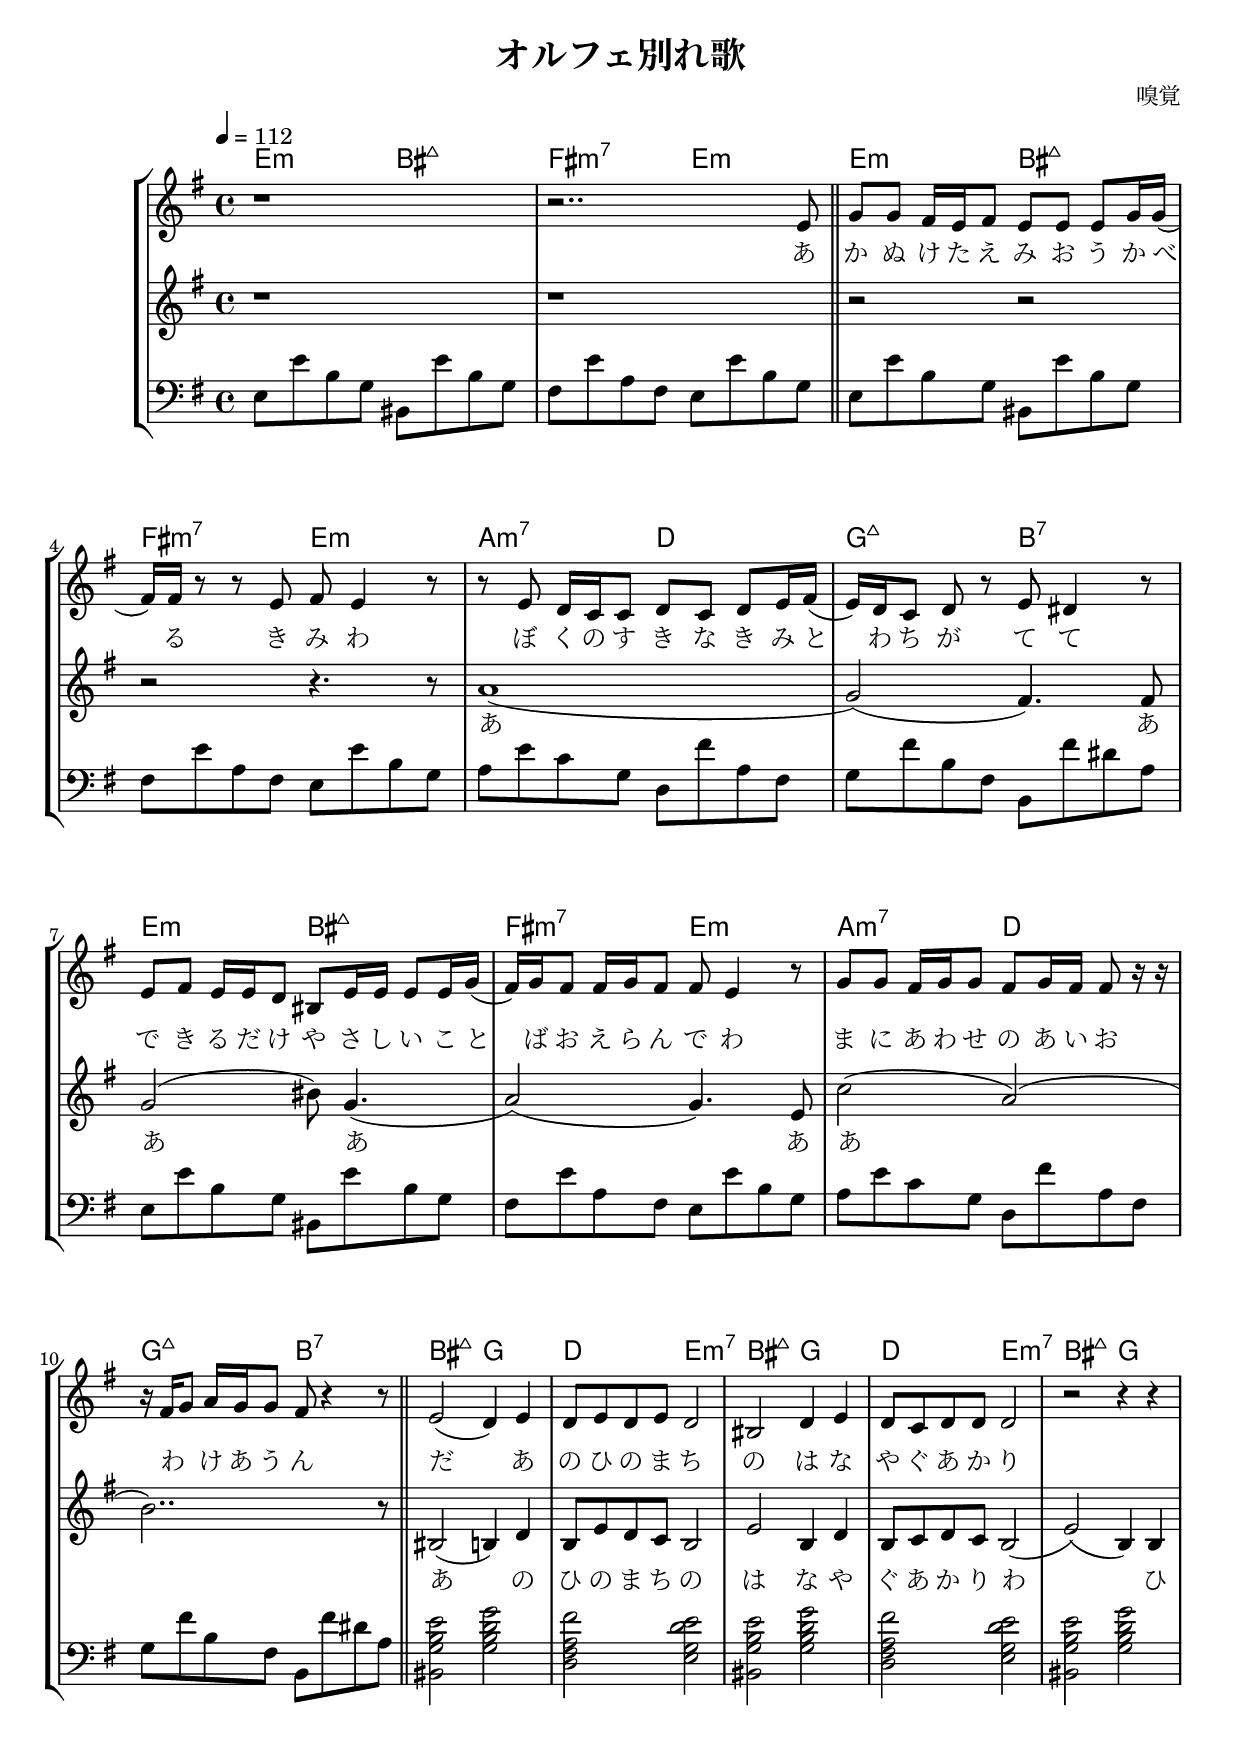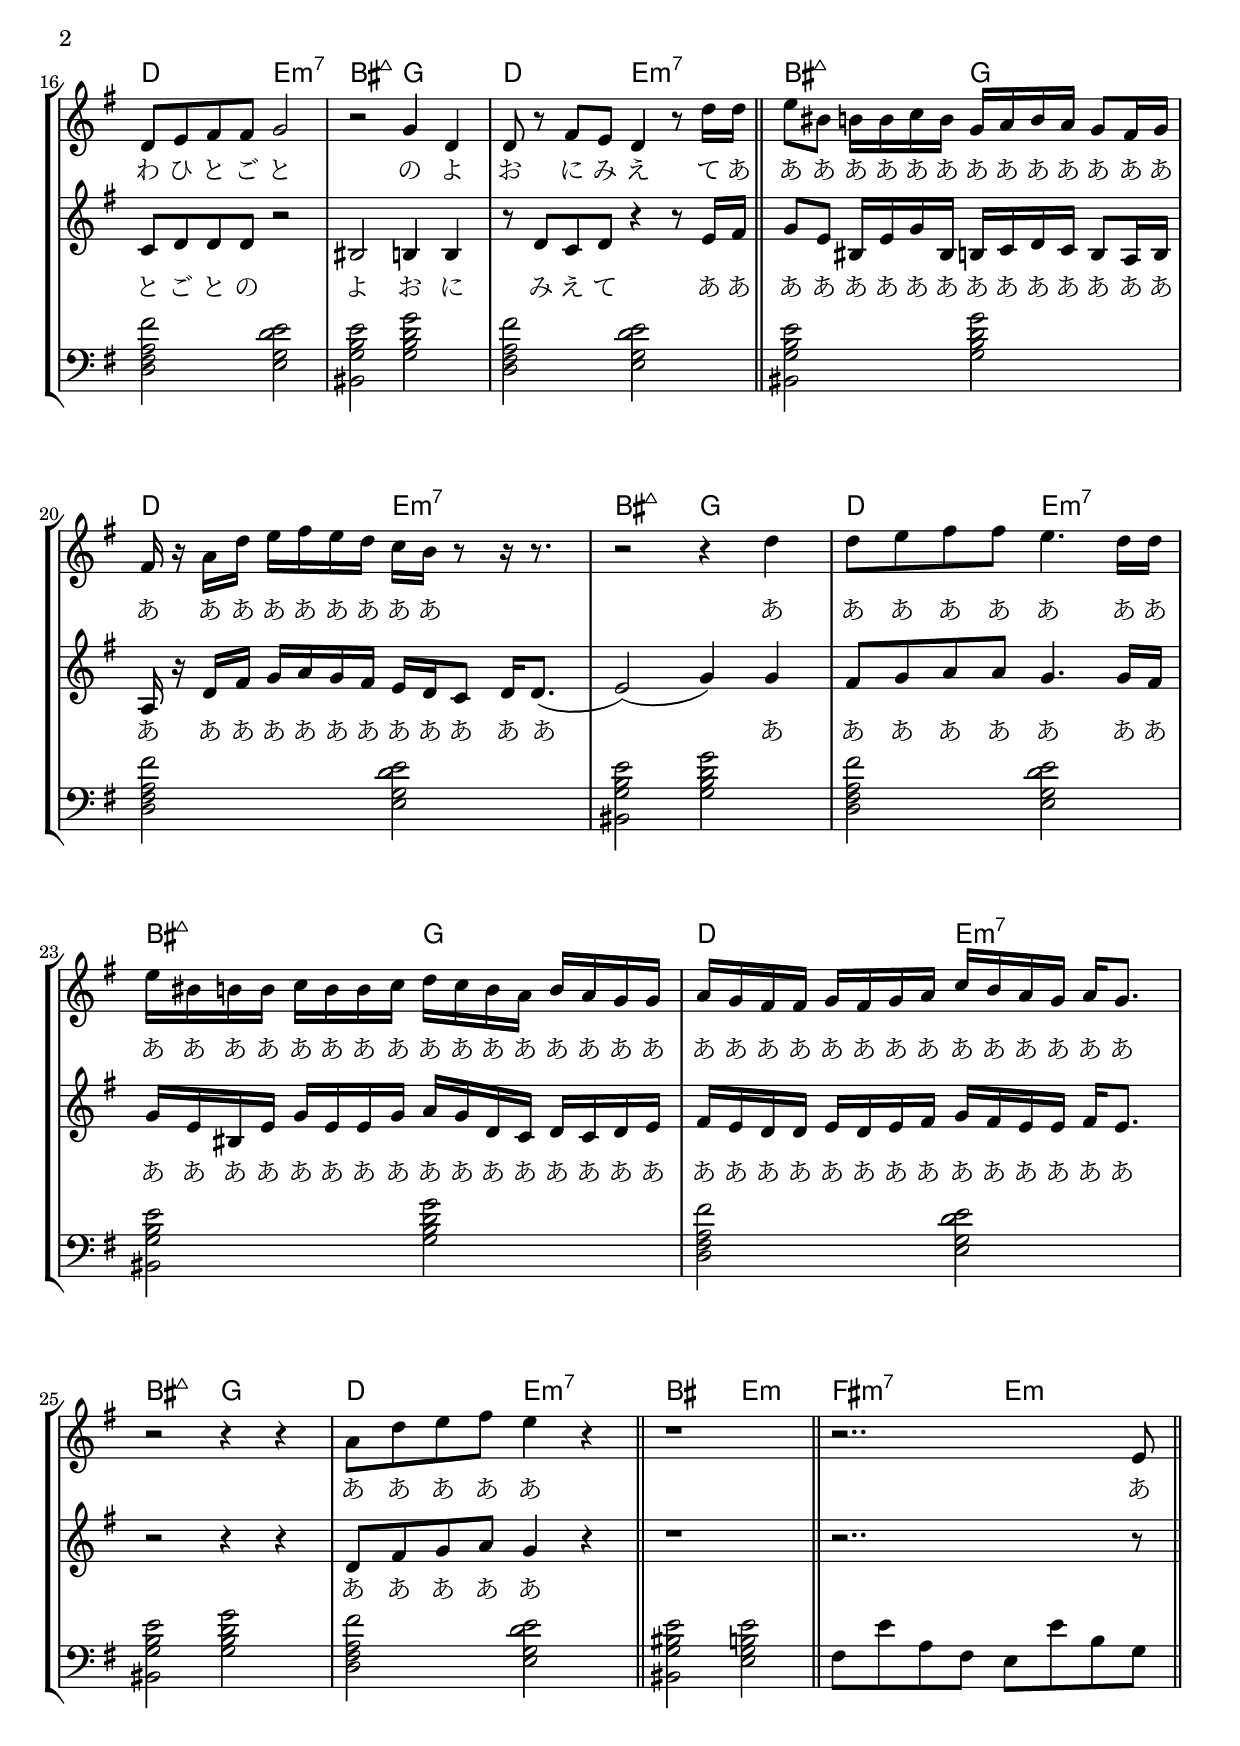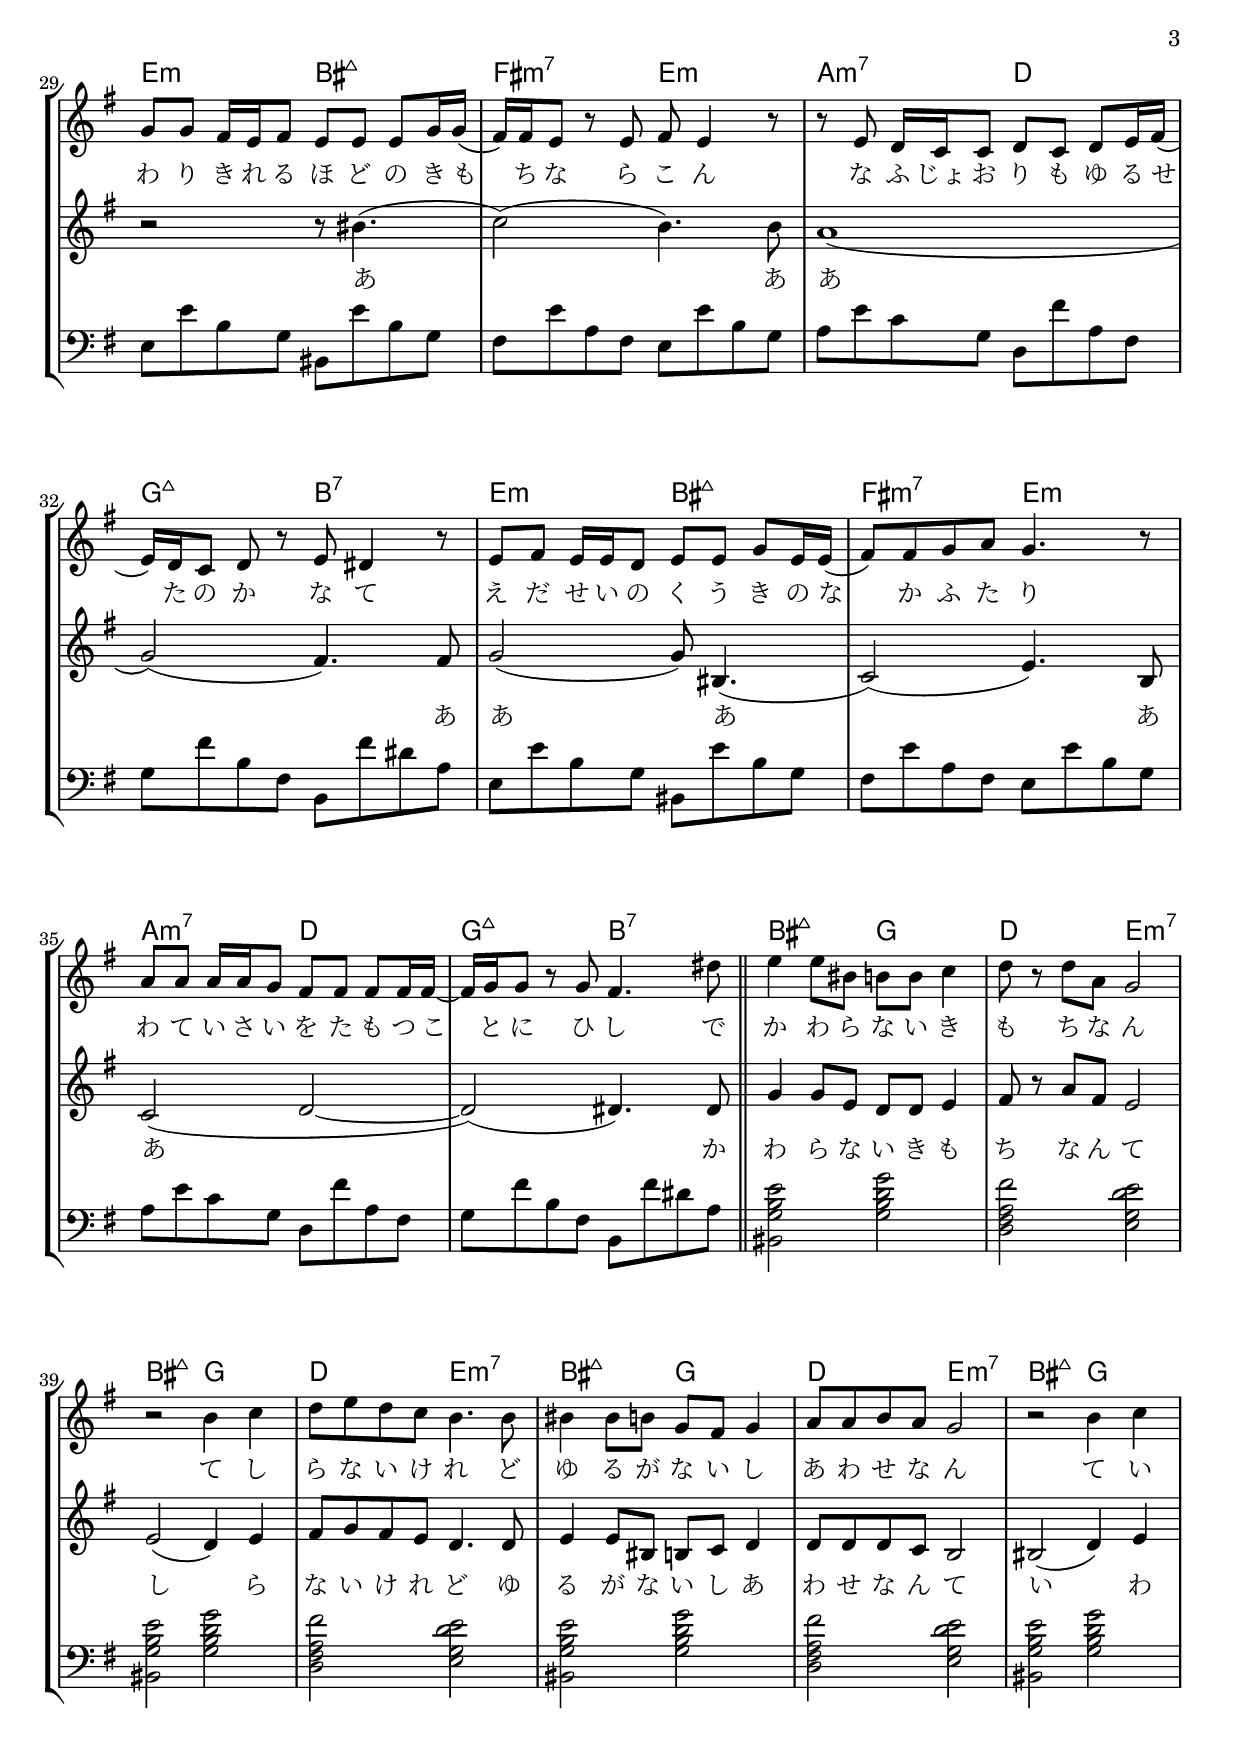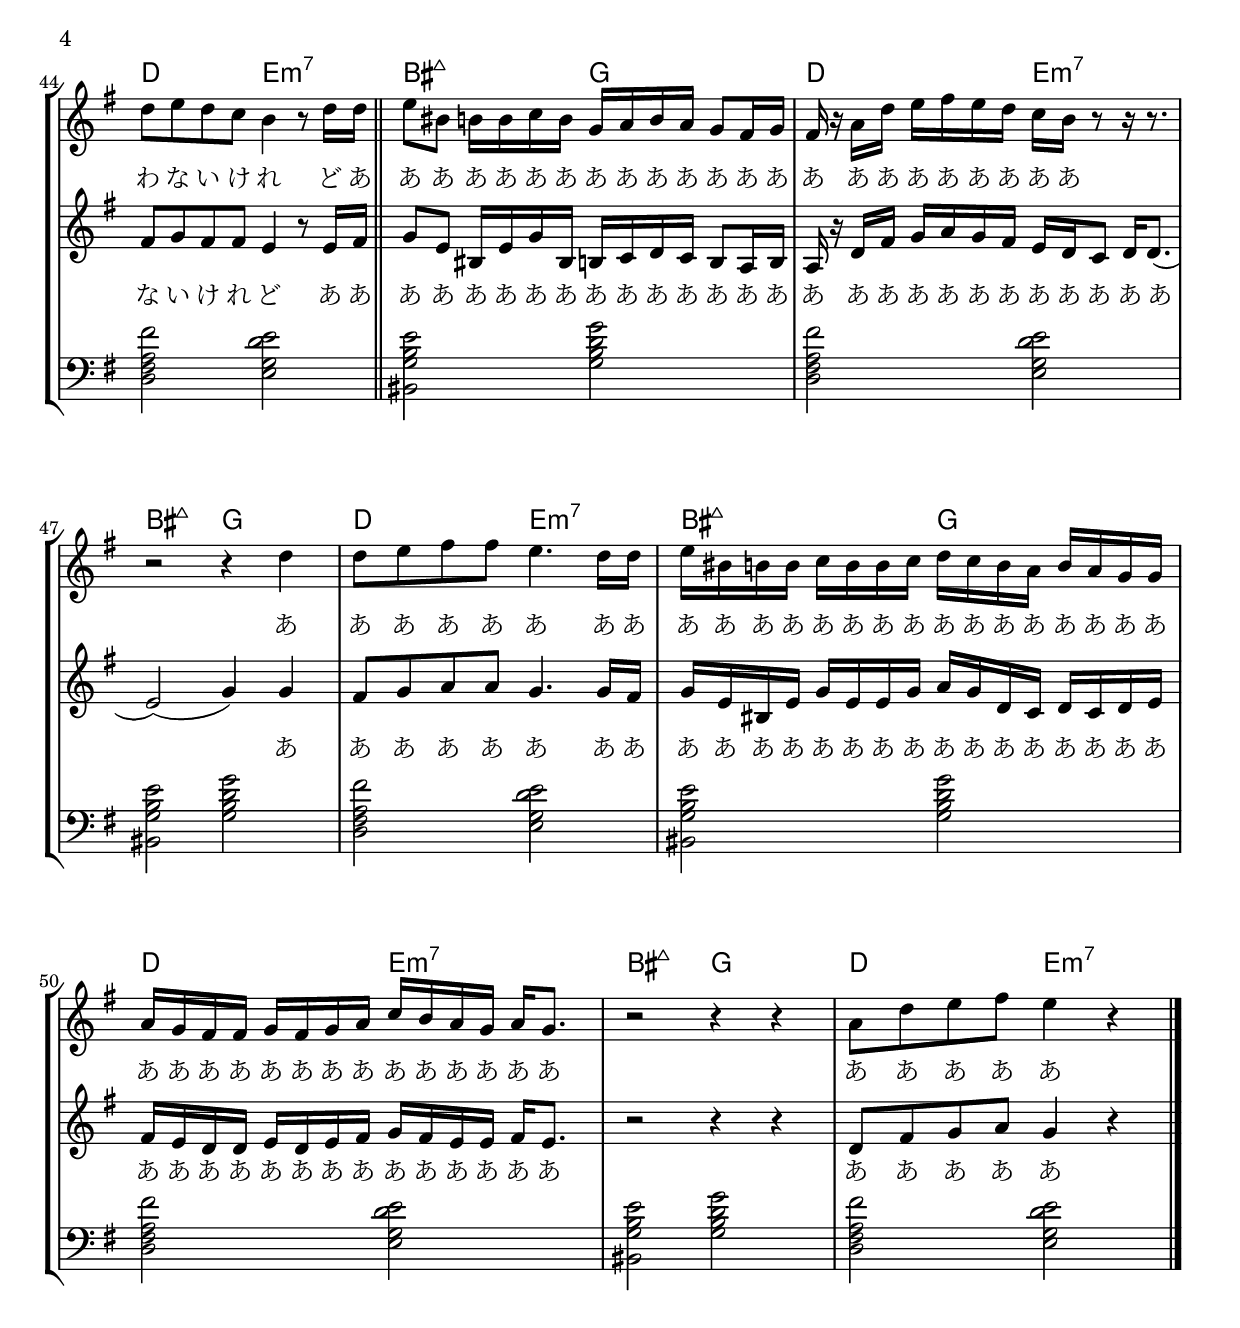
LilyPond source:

\version "2.12.1"

\header {
	title = \markup {オルフェ別れ歌}
	composer = \markup \center-column {嗅覚}
}

harmony = \chordmode {
	e2:m bis:maj7 fis:m7 e:m 

	e:m bis:maj7 fis:m7 e:m a:min7 d g:maj7 b:7 e:m bis:maj7 fis:m7 e:m a:min7 d g:maj7 b:7 

	bis:maj7 g d e:min7 bis:maj7 g d e:min7 bis:maj7 g d e:min7 bis:maj7 g d e:min7 

	bis:maj7 g d e:min7 bis:maj7 g d e:min7 bis:maj7 g d e:min7 bis:maj7 g d e:min7 

	bis e:m 

	fis:m7 e:m 

	e:m bis:maj7 fis:m7 e:m a:min7 d g:maj7 b:7 e:m bis:maj7 fis:m7 e:m a:min7 d g:maj7 b:7 

	bis:maj7 g d e:min7 bis:maj7 g d e:min7 bis:maj7 g d e:min7 bis:maj7 g d e:min7 

	bis:maj7 g d e:min7 bis:maj7 g d e:min7 bis:maj7 g d e:min7 bis:maj7 g d e:min7 
}

melody = {
	\key g \major
	\tempo 4 = 112
	r1 | r2.. 
	\set Staff.midiInstrument = #"fss0.35"
	e'8 
	g'8  g'8  fis'16  e'16  fis'8  e'8  e'8  e'8  g'16  g'16 
	(fis'16)  fis'16  r8  r8  e'8  fis'8  e'4  r8 
	r8  e'8  d'16  c'16  c'8  d'8  c'8  d'8  e'16  fis'16 
	(e'16)  d'16  c'8  d'8  r8  e'8  dis'4  r8 
	e'8  fis'8  e'16  e'16  d'8  bis8  e'16  e'16  e'8  e'16  g'16 
	(fis'16)  g'16  fis'8  fis'16  g'16  fis'8  fis'8  e'4  r8 
	g'8  g'8  fis'16  g'16  g'8  fis'8  g'16  fis'16  fis'8  r16  r16~ 
	r16  fis'16  g'8  a'16  g'16  g'8  fis'8  r4  	r8 	\set Staff.midiInstrument = #"fss0.35"
	 e'2  (d'4)  e'4 
	d'8  e'8  d'8  e'8  d'2 
	bis2  d'4  e'4 
	d'8  c'8  d'8  d'8  d'2 
	r2  r4  r4 
	d'8  e'8  fis'8  fis'8  g'2 
	r2  g'4  d'4 
	d'8  r8  fis'8  e'8  d'4  	r8 	\set Staff.midiInstrument = #"Electric Grand"
	d''16  d''16 
	e''8  bis'8  b'16  b'16  c''16  b'16  g'16  a'16  b'16  a'16  g'8  fis'16  g'16 
	fis'16  r16  a'16  d''16  e''16  fis''16  e''16  d''16  c''16  b'16  r8  r16  r8. 
	r2  r4  d''4 
	d''8  e''8  fis''8  fis''8  e''4.  d''16  d''16 
	e''16  bis'16  b'16  b'16  c''16  b'16  b'16  c''16  d''16  c''16  b'16  a'16  b'16  a'16  g'16  g'16 
	a'16  g'16  fis'16  fis'16  g'16  fis'16  g'16  a'16  c''16  b'16  a'16  g'16  a'16  g'8. 
	r2  r4  r4 
	a'8  d''8  e''8  fis''8  e''4  	r4 	r1   
	r2.. 
	\set Staff.midiInstrument = #"fss0.35"
	e'8 
	g'8  g'8  fis'16  e'16  fis'8  e'8  e'8  e'8  g'16  g'16 
	(fis'16)  fis'16  e'8  r8  e'8  fis'8  e'4  r8 
	r8  e'8  d'16  c'16  c'8  d'8  c'8  d'8  e'16  fis'16 
	(e'16)  d'16  c'8  d'8  r8  e'8  dis'4  r8 
	e'8  fis'8  e'16  e'16  d'8  e'8  e'8  g'8  e'16  e'16 
	(fis'8)  fis'8  g'8  a'8  g'4.  r8 
	a'8  a'8  a'16  a'16  g'8  fis'8  fis'8  fis'8  fis'16  fis'16~ 
	fis'16  g'16  g'8  r8  g'8  fis'4.  	\set Staff.midiInstrument = #"fss0.35"
	dis''8 
	e''4  e''8  bis'8  b'8  b'8  c''4 
	d''8  r8  d''8  a'8  g'2 
	r2  b'4  c''4 
	d''8  e''8  d''8  c''8  b'4.  b'8 
	bis'4  bis'8  b'8  g'8  fis'8  g'4 
	a'8  a'8  b'8  a'8  g'2 
	r2  b'4  c''4 
	d''8  e''8  d''8  c''8  b'4  	r8 	\set Staff.midiInstrument = #"Electric Grand"
	d''16  d''16 
	e''8  bis'8  b'16  b'16  c''16  b'16  g'16  a'16  b'16  a'16  g'8  fis'16  g'16 
	fis'16  r16  a'16  d''16  e''16  fis''16  e''16  d''16  c''16  b'16  r8  r16  r8. 
	r2  r4  d''4 
	d''8  e''8  fis''8  fis''8  e''4.  d''16  d''16 
	e''16  bis'16  b'16  b'16  c''16  b'16  b'16  c''16  d''16  c''16  b'16  a'16  b'16  a'16  g'16  g'16 
	a'16  g'16  fis'16  fis'16  g'16  fis'16  g'16  a'16  c''16  b'16  a'16  g'16  a'16  g'8. 
	r2  r4  r4 
	a'8  d''8  e''8  fis''8  e''4  	r4 	\bar "|."
}

words = \lyricmode {
	
	あ  か  ぬ  け  た  え  み  お  う  か  べ  る  き  み  わ  ぼ  く  の  す  き  な  き  み  と  わ  ち  が  て  て  で  き  る  だ  け  や  さ  し  い  こ  と  ば  お  え  ら  ん  で  わ  ま  に  あ  わ  せ  の  あ  い  お  わ  け  あ  う  ん  だ  
	あ  の  ひ  の  ま  ち  の  は  な  や  ぐ  あ  か  り  わ  ひ  と  ご  と  の  よ  お  に  み  え  て  
	あ  あ  あ  あ  あ  あ  あ  あ  あ  あ  あ  あ  あ  あ  あ  あ  あ  あ  あ  あ  あ  あ  あ  あ  あ  あ  あ  あ  あ  あ  あ  あ  あ  あ  あ  あ  あ  あ  あ  あ  あ  あ  あ  あ  あ  あ  あ  あ  あ  あ  あ  あ  あ  あ  あ  あ  あ  あ  あ  あ  あ  あ  あ  あ  あ  あ  あ  
	
	
	わ  り  き  れ  る  ほ  ど  の  き  も  ち  な  ら  こ  ん  な  ふ  じょ  お  り  も  ゆ  る  せ  た  の  か  な  て  え  だ  せ  い  の  く  う  き  の  な  か  ふ  た  り  わ  て  い  さ  い  を  た  も  つ  こ  と  に  ひ  し  で  
	か  わ  ら  な  い  き  も  ち  な  ん  て  し  ら  な  い  け  れ  ど  ゆ  る  が  な  い  し  あ  わ  せ  な  ん  て  い  わ  な  い  け  れ  ど  
	あ  あ  あ  あ  あ  あ  あ  あ  あ  あ  あ  あ  あ  あ  あ  あ  あ  あ  あ  あ  あ  あ  あ  あ  あ  あ  あ  あ  あ  あ  あ  あ  あ  あ  あ  あ  あ  あ  あ  あ  あ  あ  あ  あ  あ  あ  あ  あ  あ  あ  あ  あ  あ  あ  あ  あ  あ  あ  あ  あ  あ  あ  あ  あ  あ  あ  あ  
}

secondmelody = {
	\key g \major
	\tempo 4 = 112
	r1 | r1   
	\set Staff.midiInstrument = #"String Ensemble 2"
	 r2  r2 
	r2  r4.  r8 
	a'1 
	(g'2)  (fis'4.)  fis'8 
	g'2  (bis'8)  g'4. 
	(a'2)  (g'4.)  e'8 
	c''2  (a'2) 
	(b'2..)  	r8 	\set Staff.midiInstrument = #"fss0.35"
	 bis2  (b4)  d'4 
	b8  e'8  d'8  c'8  b2 
	e'2  b4  d'4 
	b8  c'8  d'8  c'8  b2 
	(e'2)  (b4)  b4 
	c'8  d'8  d'8  d'8  r2 
	bis2  b4  b4 
	r8  d'8  c'8  d'8  r4  	r8 	\set Staff.midiInstrument = #"Electric Grand"
	e'16  fis'16 
	g'8  e'8  bis16  e'16  g'16  bis16  b16  c'16  d'16  c'16  b8  a16  b16 
	a16  r16  d'16  fis'16  g'16  a'16  g'16  fis'16  e'16  d'16  c'8  d'16  d'8. 
	(e'2)  (g'4)  g'4 
	fis'8  g'8  a'8  a'8  g'4.  g'16  fis'16 
	g'16  e'16  bis16  e'16  g'16  e'16  e'16  g'16  a'16  g'16  d'16  c'16  d'16  c'16  d'16  e'16 
	fis'16  e'16  d'16  d'16  e'16  d'16  e'16  fis'16  g'16  fis'16  e'16  e'16  fis'16  e'8. 
	r2  r4  r4 
	d'8  fis'8  g'8  a'8  g'4  	r4 	r1   
	r2.. 
	\set Staff.midiInstrument = #"String Ensemble 2"
	r8 
	r2  r8  bis'4. 
	(c''2)  (b'4.)  b'8 
	a'1 
	(g'2)  (fis'4.)  fis'8 
	g'2  (g'8)  bis4. 
	(c'2)  (e'4.)  b8 
	c'2  (d'2~ 
	d'2)  (dis'4.)  	\set Staff.midiInstrument = #"fss0.35"
	dis'8 
	g'4  g'8  e'8  d'8  d'8  e'4 
	fis'8  r8  a'8  fis'8  e'2 
	e'2  (d'4)  e'4 
	fis'8  g'8  fis'8  e'8  d'4.  d'8 
	e'4  e'8  bis8  b8  c'8  d'4 
	d'8  d'8  d'8  c'8  b2 
	bis2  (d'4)  e'4 
	fis'8  g'8  fis'8  fis'8  e'4  	r8 	\set Staff.midiInstrument = #"Electric Grand"
	e'16  fis'16 
	g'8  e'8  bis16  e'16  g'16  bis16  b16  c'16  d'16  c'16  b8  a16  b16 
	a16  r16  d'16  fis'16  g'16  a'16  g'16  fis'16  e'16  d'16  c'8  d'16  d'8. 
	(e'2)  (g'4)  g'4 
	fis'8  g'8  a'8  a'8  g'4.  g'16  fis'16 
	g'16  e'16  bis16  e'16  g'16  e'16  e'16  g'16  a'16  g'16  d'16  c'16  d'16  c'16  d'16  e'16 
	fis'16  e'16  d'16  d'16  e'16  d'16  e'16  fis'16  g'16  fis'16  e'16  e'16  fis'16  e'8. 
	r2  r4  r4 
	d'8  fis'8  g'8  a'8  g'4  	r4 	\bar "|."
}

secondwords = \lyricmode {
	
	あ  あ  あ  あ  あ  あ  
	あ  の  ひ  の  ま  ち  の  は  な  や  ぐ  あ  か  り  わ  ひ  と  ご  と  の  よ  お  に  み  え  て  
	あ  あ  あ  あ  あ  あ  あ  あ  あ  あ  あ  あ  あ  あ  あ  あ  あ  あ  あ  あ  あ  あ  あ  あ  あ  あ  あ  あ  あ  あ  あ  あ  あ  あ  あ  あ  あ  あ  あ  あ  あ  あ  あ  あ  あ  あ  あ  あ  あ  あ  あ  あ  あ  あ  あ  あ  あ  あ  あ  あ  あ  あ  あ  あ  あ  あ  あ  あ  あ  あ  
	
	
	あ  あ  あ  あ  あ  あ  あ  あ  
	か  わ  ら  な  い  き  も  ち  な  ん  て  し  ら  な  い  け  れ  ど  ゆ  る  が  な  い  し  あ  わ  せ  な  ん  て  い  わ  な  い  け  れ  ど  
	あ  あ  あ  あ  あ  あ  あ  あ  あ  あ  あ  あ  あ  あ  あ  あ  あ  あ  あ  あ  あ  あ  あ  あ  あ  あ  あ  あ  あ  あ  あ  あ  あ  あ  あ  あ  あ  あ  あ  あ  あ  あ  あ  あ  あ  あ  あ  あ  あ  あ  あ  あ  あ  あ  あ  あ  あ  あ  あ  あ  あ  あ  あ  あ  あ  あ  あ  あ  あ  あ  
}

tempochange = {
	\tempo 4 = 112
	r1 | r1 \bar "||"
	\tempo 4 = 112
	r1 | r1 | r1 | r1 | r1 | r1 | r1 | r1 \bar "||"
	\tempo 4 = 112
	r1 | r1 | r1 | r1 | r1 | r1 | r1 | r1 \bar "||"
	\tempo 4 = 112
	r1 | r1 | r1 | r1 | r1 | r1 | r1 | r1 \bar "||"
	\tempo 4 = 112
	r1 \bar "||"
	\tempo 4 = 112
	r1 \bar "||"
	\tempo 4 = 112
	r1 | r1 | r1 | r1 | r1 | r1 | r1 | r1 \bar "||"
	\tempo 4 = 112
	r1 | r1 | r1 | r1 | r1 | r1 | r1 | r1 \bar "||"
	\tempo 4 = 112
	r1 | r1 | r1 | r1 | r1 | r1 | r1 | r1 \bar "|."
}

mainacc = {
	\clef bass
	\set Staff.midiInstrument = #"Electric Piano 1"
	\key g \major
	\tempo 4 = 112
	e8 e' b g
	bis,8 e' b g
	fis8 e' a fis
	e8 e' b g
	\bar "||"

	\set Staff.midiInstrument = #"Electric Piano 1"
	e8 e' b g
	bis,8 e' b g
	fis8 e' a fis
	e8 e' b g
	a8 e' c' g
	d8 fis' a fis
	g8 fis' b fis
	b,8 fis' dis' a
	e8 e' b g
	bis,8 e' b g
	fis8 e' a fis
	e8 e' b g
	a8 e' c' g
	d8 fis' a fis
	g8 fis' b fis
	b,8 fis' dis' a
	\bar "||"

	\set Staff.midiInstrument = #"Electric Piano 1"
	<bis, g b e'>2
	<g b d' g'>2
	<d fis a fis'>2
	<e g d' e'>2
	<bis, g b e'>2
	<g b d' g'>2
	<d fis a fis'>2
	<e g d' e'>2
	<bis, g b e'>2
	<g b d' g'>2
	<d fis a fis'>2
	<e g d' e'>2
	<bis, g b e'>2
	<g b d' g'>2
	<d fis a fis'>2
	<e g d' e'>2
	\bar "||"

	\set Staff.midiInstrument = #"Electric Piano 1"
	<bis, g b e'>2
	<g b d' g'>2
	<d fis a fis'>2
	<e g d' e'>2
	<bis, g b e'>2
	<g b d' g'>2
	<d fis a fis'>2
	<e g d' e'>2
	<bis, g b e'>2
	<g b d' g'>2
	<d fis a fis'>2
	<e g d' e'>2
	<bis, g b e'>2
	<g b d' g'>2
	<d fis a fis'>2
	<e g d' e'>2
	\bar "||"

	\set Staff.midiInstrument = #"Electric Piano 1"
	<bis, g bis e'>2
	<e g b e'>2
	\bar "||"

	\set Staff.midiInstrument = #"Electric Piano 1"
	fis8 e' a fis
	e8 e' b g
	\bar "||"

	\set Staff.midiInstrument = #"Electric Piano 1"
	e8 e' b g
	bis,8 e' b g
	fis8 e' a fis
	e8 e' b g
	a8 e' c' g
	d8 fis' a fis
	g8 fis' b fis
	b,8 fis' dis' a
	e8 e' b g
	bis,8 e' b g
	fis8 e' a fis
	e8 e' b g
	a8 e' c' g
	d8 fis' a fis
	g8 fis' b fis
	b,8 fis' dis' a
	\bar "||"

	\set Staff.midiInstrument = #"Electric Piano 1"
	<bis, g b e'>2
	<g b d' g'>2
	<d fis a fis'>2
	<e g d' e'>2
	<bis, g b e'>2
	<g b d' g'>2
	<d fis a fis'>2
	<e g d' e'>2
	<bis, g b e'>2
	<g b d' g'>2
	<d fis a fis'>2
	<e g d' e'>2
	<bis, g b e'>2
	<g b d' g'>2
	<d fis a fis'>2
	<e g d' e'>2
	\bar "||"

	\set Staff.midiInstrument = #"Electric Piano 1"
	<bis, g b e'>2
	<g b d' g'>2
	<d fis a fis'>2
	<e g d' e'>2
	<bis, g b e'>2
	<g b d' g'>2
	<d fis a fis'>2
	<e g d' e'>2
	<bis, g b e'>2
	<g b d' g'>2
	<d fis a fis'>2
	<e g d' e'>2
	<bis, g b e'>2
	<g b d' g'>2
	<d fis a fis'>2
	<e g d' e'>2
	\bar "|."
}

subacc = {
	\clef bass
	\set Staff.midiInstrument = #"Acoustic grand"
	\key g \major
	\tempo 4 = 112
	r2
	r2
	r2
	r2
	\bar "||"

	\set Staff.midiInstrument = #"Whistle"
	e4 r4
	bis,4 r4
	fis4 r4
	e4 r4
	a4 r4
	d4 r4
	g4 r4
	b,4 r4
	e4 r4
	bis,4 r4
	fis4 r4
	e4 r4
	a4 r4
	d4 r4
	g4 r4
	b,4 r4
	\bar "||"

	\set Staff.midiInstrument = #"Electric Grand"
	r8 <g b e'>8 <g b e'>8 <g b e'>8
	r8 <b d' g'>8 <b d' g'>8 <b d' g'>8
	r8 <fis a fis'>8 <fis a fis'>8 <fis a fis'>8
	r8 <g d' e'>8 <g d' e'>8 <g d' e'>8
	r8 <g b e'>8 <g b e'>8 <g b e'>8
	r8 <b d' g'>8 <b d' g'>8 <b d' g'>8
	r8 <fis a fis'>8 <fis a fis'>8 <fis a fis'>8
	r8 <g d' e'>8 <g d' e'>8 <g d' e'>8
	r8 <g b e'>8 <g b e'>8 <g b e'>8
	r8 <b d' g'>8 <b d' g'>8 <b d' g'>8
	r8 <fis a fis'>8 <fis a fis'>8 <fis a fis'>8
	r8 <g d' e'>8 <g d' e'>8 <g d' e'>8
	r8 <g b e'>8 <g b e'>8 <g b e'>8
	r8 <b d' g'>8 <b d' g'>8 <b d' g'>8
	r8 <fis a fis'>8 <fis a fis'>8 <fis a fis'>8
	r8 <g d' e'>8 <g d' e'>8 <g d' e'>8
	\bar "||"

	\set Staff.midiInstrument = #"Electric Grand"
	r8 <g b e'>8 <g b e'>8 <g b e'>8
	r8 <b d' g'>8 <b d' g'>8 <b d' g'>8
	r8 <fis a fis'>8 <fis a fis'>8 <fis a fis'>8
	r8 <g d' e'>8 <g d' e'>8 <g d' e'>8
	r8 <g b e'>8 <g b e'>8 <g b e'>8
	r8 <b d' g'>8 <b d' g'>8 <b d' g'>8
	r8 <fis a fis'>8 <fis a fis'>8 <fis a fis'>8
	r8 <g d' e'>8 <g d' e'>8 <g d' e'>8
	r8 <g b e'>8 <g b e'>8 <g b e'>8
	r8 <b d' g'>8 <b d' g'>8 <b d' g'>8
	r8 <fis a fis'>8 <fis a fis'>8 <fis a fis'>8
	r8 <g d' e'>8 <g d' e'>8 <g d' e'>8
	r8 <g b e'>8 <g b e'>8 <g b e'>8
	r8 <b d' g'>8 <b d' g'>8 <b d' g'>8
	r8 <fis a fis'>8 <fis a fis'>8 <fis a fis'>8
	r8 <g d' e'>8 <g d' e'>8 <g d' e'>8
	\bar "||"

	\set Staff.midiInstrument = #"Electric Grand"
	bis,16 e' <g bis> e' bis, e' <g bis> e'
	e16 e' <g b> e' e e' <g b> e'
	\bar "||"

	\set Staff.midiInstrument = #"Acoustic grand"
	r2
	r2
	\bar "||"

	\set Staff.midiInstrument = #"Whistle"
	r8 e <g b e'>4
	r8 bis, <g b e'>4
	r8 fis <fis a e'>4
	r8 e <g b e'>4
	r8 a <g c' e'>4
	r8 d <fis a fis'>4
	r8 g <fis b fis'>4
	r8 b, <a dis' fis'>4
	r8 e <g b e'>4
	r8 bis, <g b e'>4
	r8 fis <fis a e'>4
	r8 e <g b e'>4
	r8 a <g c' e'>4
	r8 d <fis a fis'>4
	r8 g <fis b fis'>4
	r8 b, <a dis' fis'>4
	\bar "||"

	\set Staff.midiInstrument = #"Electric Grand"
	<bis, b e'>16 g16 <b e'>16 g16   <bis, b e'>16 g16 <b e'>16 g16
	<g d' g'>16 b16 <d' g'>16 b16   <g d' g'>16 b16 <d' g'>16 b16
	<d a fis'>16 fis16 <a fis'>16 fis16   <d a fis'>16 fis16 <a fis'>16 fis16
	<e d' e'>16 g16 <d' e'>16 g16   <e d' e'>16 g16 <d' e'>16 g16
	<bis, b e'>16 g16 <b e'>16 g16   <bis, b e'>16 g16 <b e'>16 g16
	<g d' g'>16 b16 <d' g'>16 b16   <g d' g'>16 b16 <d' g'>16 b16
	<d a fis'>16 fis16 <a fis'>16 fis16   <d a fis'>16 fis16 <a fis'>16 fis16
	<e d' e'>16 g16 <d' e'>16 g16   <e d' e'>16 g16 <d' e'>16 g16
	<bis, b e'>16 g16 <b e'>16 g16   <bis, b e'>16 g16 <b e'>16 g16
	<g d' g'>16 b16 <d' g'>16 b16   <g d' g'>16 b16 <d' g'>16 b16
	<d a fis'>16 fis16 <a fis'>16 fis16   <d a fis'>16 fis16 <a fis'>16 fis16
	<e d' e'>16 g16 <d' e'>16 g16   <e d' e'>16 g16 <d' e'>16 g16
	<bis, b e'>16 g16 <b e'>16 g16   <bis, b e'>16 g16 <b e'>16 g16
	<g d' g'>16 b16 <d' g'>16 b16   <g d' g'>16 b16 <d' g'>16 b16
	<d a fis'>16 fis16 <a fis'>16 fis16   <d a fis'>16 fis16 <a fis'>16 fis16
	<e d' e'>16 g16 <d' e'>16 g16   <e d' e'>16 g16 <d' e'>16 g16
	\bar "||"

	\set Staff.midiInstrument = #"Electric Grand"
	r8 <g b e'>8 <g b e'>8 <g b e'>8
	r8 <b d' g'>8 <b d' g'>8 <b d' g'>8
	r8 <fis a fis'>8 <fis a fis'>8 <fis a fis'>8
	r8 <g d' e'>8 <g d' e'>8 <g d' e'>8
	r8 <g b e'>8 <g b e'>8 <g b e'>8
	r8 <b d' g'>8 <b d' g'>8 <b d' g'>8
	r8 <fis a fis'>8 <fis a fis'>8 <fis a fis'>8
	r8 <g d' e'>8 <g d' e'>8 <g d' e'>8
	r8 <g b e'>8 <g b e'>8 <g b e'>8
	r8 <b d' g'>8 <b d' g'>8 <b d' g'>8
	r8 <fis a fis'>8 <fis a fis'>8 <fis a fis'>8
	r8 <g d' e'>8 <g d' e'>8 <g d' e'>8
	r8 <g b e'>8 <g b e'>8 <g b e'>8
	r8 <b d' g'>8 <b d' g'>8 <b d' g'>8
	r8 <fis a fis'>8 <fis a fis'>8 <fis a fis'>8
	r8 <g d' e'>8 <g d' e'>4
	\bar "|."
}

percA = {
	\drummode {
	r1 |r1 \bar "||"
	cymr4 cymr4 cymr4 cymr4  |cymr4 cymr8 cymr16 cymr16 cymr4 cymr4  |cymr4 cymr4 cymr4 cymr4  |cymr4 cymr2.  |cymr4 cymr4 cymr4 cymr4  |cymr4 cymr8 cymr16 cymr16 cymr4 cymr4  |cymr4 cymr4 cymr4 cymr4  |cymr4 cymr2.  \bar "||"
	cymc1  |r1  |r1  |r1  |cymc1  |r1  |r1  |r1  \bar "||"
	cymc1  |r1  |r1  |r1  |cymc1  |r1  |r1  |r1  \bar "||"
	r1 \bar "||"
	r1 \bar "||"
	cymr4 cymr4 cymr4 cymr4  |cymr4 cymr8 cymr16 cymr16 cymr4 cymr4  |cymr4 cymr4 cymr4 cymr4  |cymr4 cymr2.  |cymr4 cymr4 cymr4 cymr4  |cymr4 cymr8 cymr16 cymr16 cymr4 cymr4  |cymr4 cymr4 cymr4 cymr4  |cymr4 cymr2.  \bar "||"
	cymc1  |r1  |r1  |r1  |cymc1  |r1  |r1  |r1  \bar "||"
	r2 hho2  |r2 hho2  |r2 hho2  |r2 hho2  |r2 hho2  |r2 hho2  |r2 hho2  |r2 hho2  \bar "|."
	}
}

percB = {
	\drummode {
	r1 |r1 \bar "||"
	r2 sn2  |r2 sn2  |r2 sn2  |r8 sn8 sn2.  |r2 sn2  |r2 sn2  |r2 sn2  |r8 sn8 sn2.  \bar "||"
	r8 hho8 hho8 hho8 hho8 hho8 hho8 hho8  |hho8 hho8 hho8 hho8 hho8 hho8 hho8 hho8  |hho8 hho8 hho8 hho8 hho8 hho8 hho8 hho8  |hho8 hho8 hho8 hho8 hho8 hho4.  |r8 hho8 hho8 hho8 hho8 hho8 hho8 hho8  |hho8 hho8 hho8 hho8 hho8 hho8 hho8 hho8  |hho8 hho8 hho8 hho8 hho8 hho8 hho8 hho8  |hho8 hho8 hho8 hho8 hho8 hho4.  \bar "||"
	r8 hho8 hho8 hho8 hho8 hho8 hho8 hho8  |hho8 hho8 hho8 hho8 hho8 hho8 hho8 hho8  |hho8 hho8 hho8 hho8 hho8 hho8 hho8 hho8  |hho8 hho8 hho8 hho8 hho8 hho4.  |r8 hho8 hho8 hho8 hho8 hho8 hho8 hho8  |hho8 hho8 hho8 hho8 hho8 hho8 hho8 hho8  |hho8 hho8 hho8 hho8 hho8 hho8 hho8 hho8  |hho8 hho8 hho8 hho8 hho8 hho4.  \bar "||"
	r1 \bar "||"
	r1 \bar "||"
	r2 sn2  |r2 sn2  |r2 sn2  |r8 sn8 sn2.  |r2 sn2  |r2 sn2  |r2 sn2  |r8 sn8 sn2.  \bar "||"
	r8 hho8 hho8 hho8 hho8 hho8 hho8 hho8  |hho8 hho8 hho8 hho8 hho8 hho8 hho8 hho8  |hho8 hho8 hho8 hho8 hho8 hho8 hho8 hho8  |hho8 hho8 hho8 hho8 hho8 hho4.  |r8 hho8 hho8 hho8 hho8 hho8 hho8 hho8  |hho8 hho8 hho8 hho8 hho8 hho8 hho8 hho8  |hho8 hho8 hho8 hho8 hho8 hho8 hho8 hho8  |hho8 hho8 hho8 hho8 hho8 hho4.  \bar "||"
	r8 hh16 hh16 hh8 hh16 hh8. hh16 hh16 hh8 hh16 hh16  |hh8 hh16 hh16 hh8 hh16 hh8. hh16 hh16 hh8 hh8  |hh8 hh16 hh16 hh8 hh16 hh8. hh16 hh16 hh8 hh16 hh16  |hh8 hh16 hh16 hh8 hh16 hh8. hh16 hh16 hh8 hh8  |r8 hh16 hh16 hh8 hh16 hh8. hh16 hh16 hh8 hh16 hh16  |hh8 hh16 hh16 hh8 hh16 hh8. hh16 hh16 hh8 hh8  |hh8 hh16 hh16 hh8 hh16 hh8. hh16 hh16 hh8 hh16 hh16  |hh8 hh16 hh16 hh8 hh16 hh8 hh4. r16  \bar "|."
	}
}

percC = {
	\drummode {
	r1 |r1 \bar "||"
	bd2. r8 bd8  |bd2. r8 bd8  |bd2. r8 bd8  |bd4. bd8 bd4. bd8  |bd2. r8 bd8  |bd2. r8 bd8  |bd2. r8 bd8  |bd2 r8 bd4.  \bar "||"
	r1  |r1  |r1  |r2. hh4  |r1  |r1  |r1  |r2. hh4  \bar "||"
	r1  |r1  |r1  |r2. hh4  |r1  |r1  |r1  |r2. hh4  \bar "||"
	r1 \bar "||"
	r1 \bar "||"
	bd2. r8 bd8  |bd2. r8 bd8  |bd2. r8 bd8  |bd4. bd8 bd4. bd8  |bd2. r8 bd8  |bd2. r8 bd8  |bd2. r8 bd8  |bd2 r8 bd4.  \bar "||"
	r1  |r1  |r1  |r2. hh4  |r1  |r1  |r1  |r2. hh4  \bar "||"
	r4 sn2 sn4  |r4 sn2 sn4  |r4 sn2 sn4  |r4 sn2 sn4  |r4 sn2 sn4  |r4 sn2 sn4  |r4 sn2 sn4  |r4 sn4. sn16 sn8 sn16 sn16 sn16  \bar "|."
	}
}

percD = {
	\drummode {
	r1 |r1 \bar "||"
	r1 |r1 |r1 |r2 r8 tommh8 tommh4  |r1 |r1 |r1 |r8. tommh8. tommh2 r8  \bar "||"
	r8 sn4 sn4 sn4 sn8  |r8 sn4 sn4 sn4 sn8  |r8 sn4 sn4 sn4 sn8  |r8 sn4 sn4 sn8. sn16 sn16 sn16  |r8 sn4 sn4 sn4 sn8  |r8 sn4 sn4 sn4 sn8  |r8 sn4 sn4 sn4 sn8  |r8 sn4 sn4 sn8. sn16 sn16 sn16  \bar "||"
	r8 sn4 sn4 sn4 sn8  |r8 sn4 sn4 sn4 sn8  |r8 sn4 sn4 sn4 sn8  |r8 sn4 sn4 sn8. sn16 sn16 sn16  |r8 sn4 sn4 sn4 sn8  |r8 sn4 sn4 sn4 sn8  |r8 sn4 sn4 sn4 sn8  |r8 sn4 sn4 sn8. sn16 sn16 sn16  \bar "||"
	r1 \bar "||"
	r1 \bar "||"
	r1 |r1 |r1 |r2 r8 tommh8 tommh4  |r1 |r1 |r1 |r8. tommh8. tommh2 r8  \bar "||"
	r8 sn4 sn4 sn4 sn8  |r8 sn4 sn4 sn4 sn8  |r8 sn4 sn4 sn4 sn8  |r8 sn4 sn4 sn8. sn16 sn16 sn16  |r8 sn4 sn4 sn4 sn8  |r8 sn4 sn4 sn4 sn8  |r8 sn4 sn4 sn4 sn8  |r8 sn4 sn4 sn8. sn16 sn16 sn16  \bar "||"
	bd8 bd4 bd4 r16 bd8. bd8  |bd8 bd4 bd4 r16 bd8. bd8  |bd8 bd4 bd4 r16 bd8. bd8  |bd8 bd4 bd4 r16 bd8. bd8  |bd8 bd4 bd4 r16 bd8. bd8  |bd8 bd4 bd4 r16 bd8. bd8  |bd8 bd4 bd4 r16 bd8. bd8  |bd4. bd8. bd4. r16  \bar "|."
	}
}

percE = {
	\drummode {
	r1 |r1 \bar "||"
	r1 |r1 |r1 |r2. r8 toml8  |r1 |r1 |r1 |r2. toml8 toml8  \bar "||"
	bd4 bd16 bd8. bd8. bd8 bd8.  |bd4 bd16 bd8. bd16 bd8 bd8 bd8.  |bd4 bd16 bd8. bd8. bd8 bd8.  |bd4 bd16 bd8. bd16 bd8. bd4  |bd4 bd16 bd8. bd8. bd8 bd8.  |bd4 bd16 bd8. bd16 bd8 bd8 bd8.  |bd4 bd16 bd8. bd8. bd8 bd8.  |bd4 bd16 bd8. bd16 bd8. bd4  \bar "||"
	bd4 bd16 bd8. bd8. bd8 bd8.  |bd4 bd16 bd8. bd16 bd8 bd8 bd8.  |bd4 bd16 bd8. bd8. bd8 bd8.  |bd4 bd16 bd8. bd16 bd8. bd4  |bd4 bd16 bd8. bd8. bd8 bd8.  |bd4 bd16 bd8. bd16 bd8 bd8 bd8.  |bd4 bd16 bd8. bd8. bd8 bd8.  |bd4 bd16 bd8. bd16 bd8. bd4  \bar "||"
	r1 \bar "||"
	r1 \bar "||"
	r1 |r1 |r1 |r2. r8 toml8  |r1 |r1 |r1 |r2. toml8 toml8  \bar "||"
	bd4 bd16 bd8. bd8. bd8 bd8.  |bd4 bd16 bd8. bd16 bd8 bd8 bd8.  |bd4 bd16 bd8. bd8. bd8 bd8.  |bd4 bd16 bd8. bd16 bd8. bd4  |bd4 bd16 bd8. bd8. bd8 bd8.  |bd4 bd16 bd8. bd16 bd8 bd8 bd8.  |bd4 bd16 bd8. bd8. bd8 bd8.  |bd4 bd16 bd8. bd16 bd8. bd4  \bar "||"
	cymc1  |r1 |r1 |r1 |cymc1  |r1 |r1 |r2. cymc4  \bar "|."
	}
}

percF = {
	\drummode {
	r1 | r1 \bar "||"
	r1 |r1 |r1 |r1 |r1 |r1 |r1 |hho1  \bar "||"
	r1 | r1 | r1 | r1 | r1 | r1 | r1 | r1 \bar "||"
	r1 | r1 | r1 | r1 | r1 | r1 | r1 | r1 \bar "||"
	r1 \bar "||"
	r1 \bar "||"
	r1 |r1 |r1 |r1 |r1 |r1 |r1 |hho1  \bar "||"
	r1 | r1 | r1 | r1 | r1 | r1 | r1 | r1 \bar "||"
	r1 | r1 | r1 | r1 | r1 | r1 | r1 | r1 \bar "|."
	}
}

\score {
	<<
		\new StaffGroup <<
			\new ChordNames {\harmony}
			\new Voice = "melody" {\melody}
			\new Lyrics \lyricsto "melody" \words
			\new Voice = "secondmelody" {\secondmelody}
			\new Lyrics \lyricsto "secondmelody" \secondwords
			\new Staff = "mainacc" {\mainacc}
		>>
	>>
	\layout { }
}
